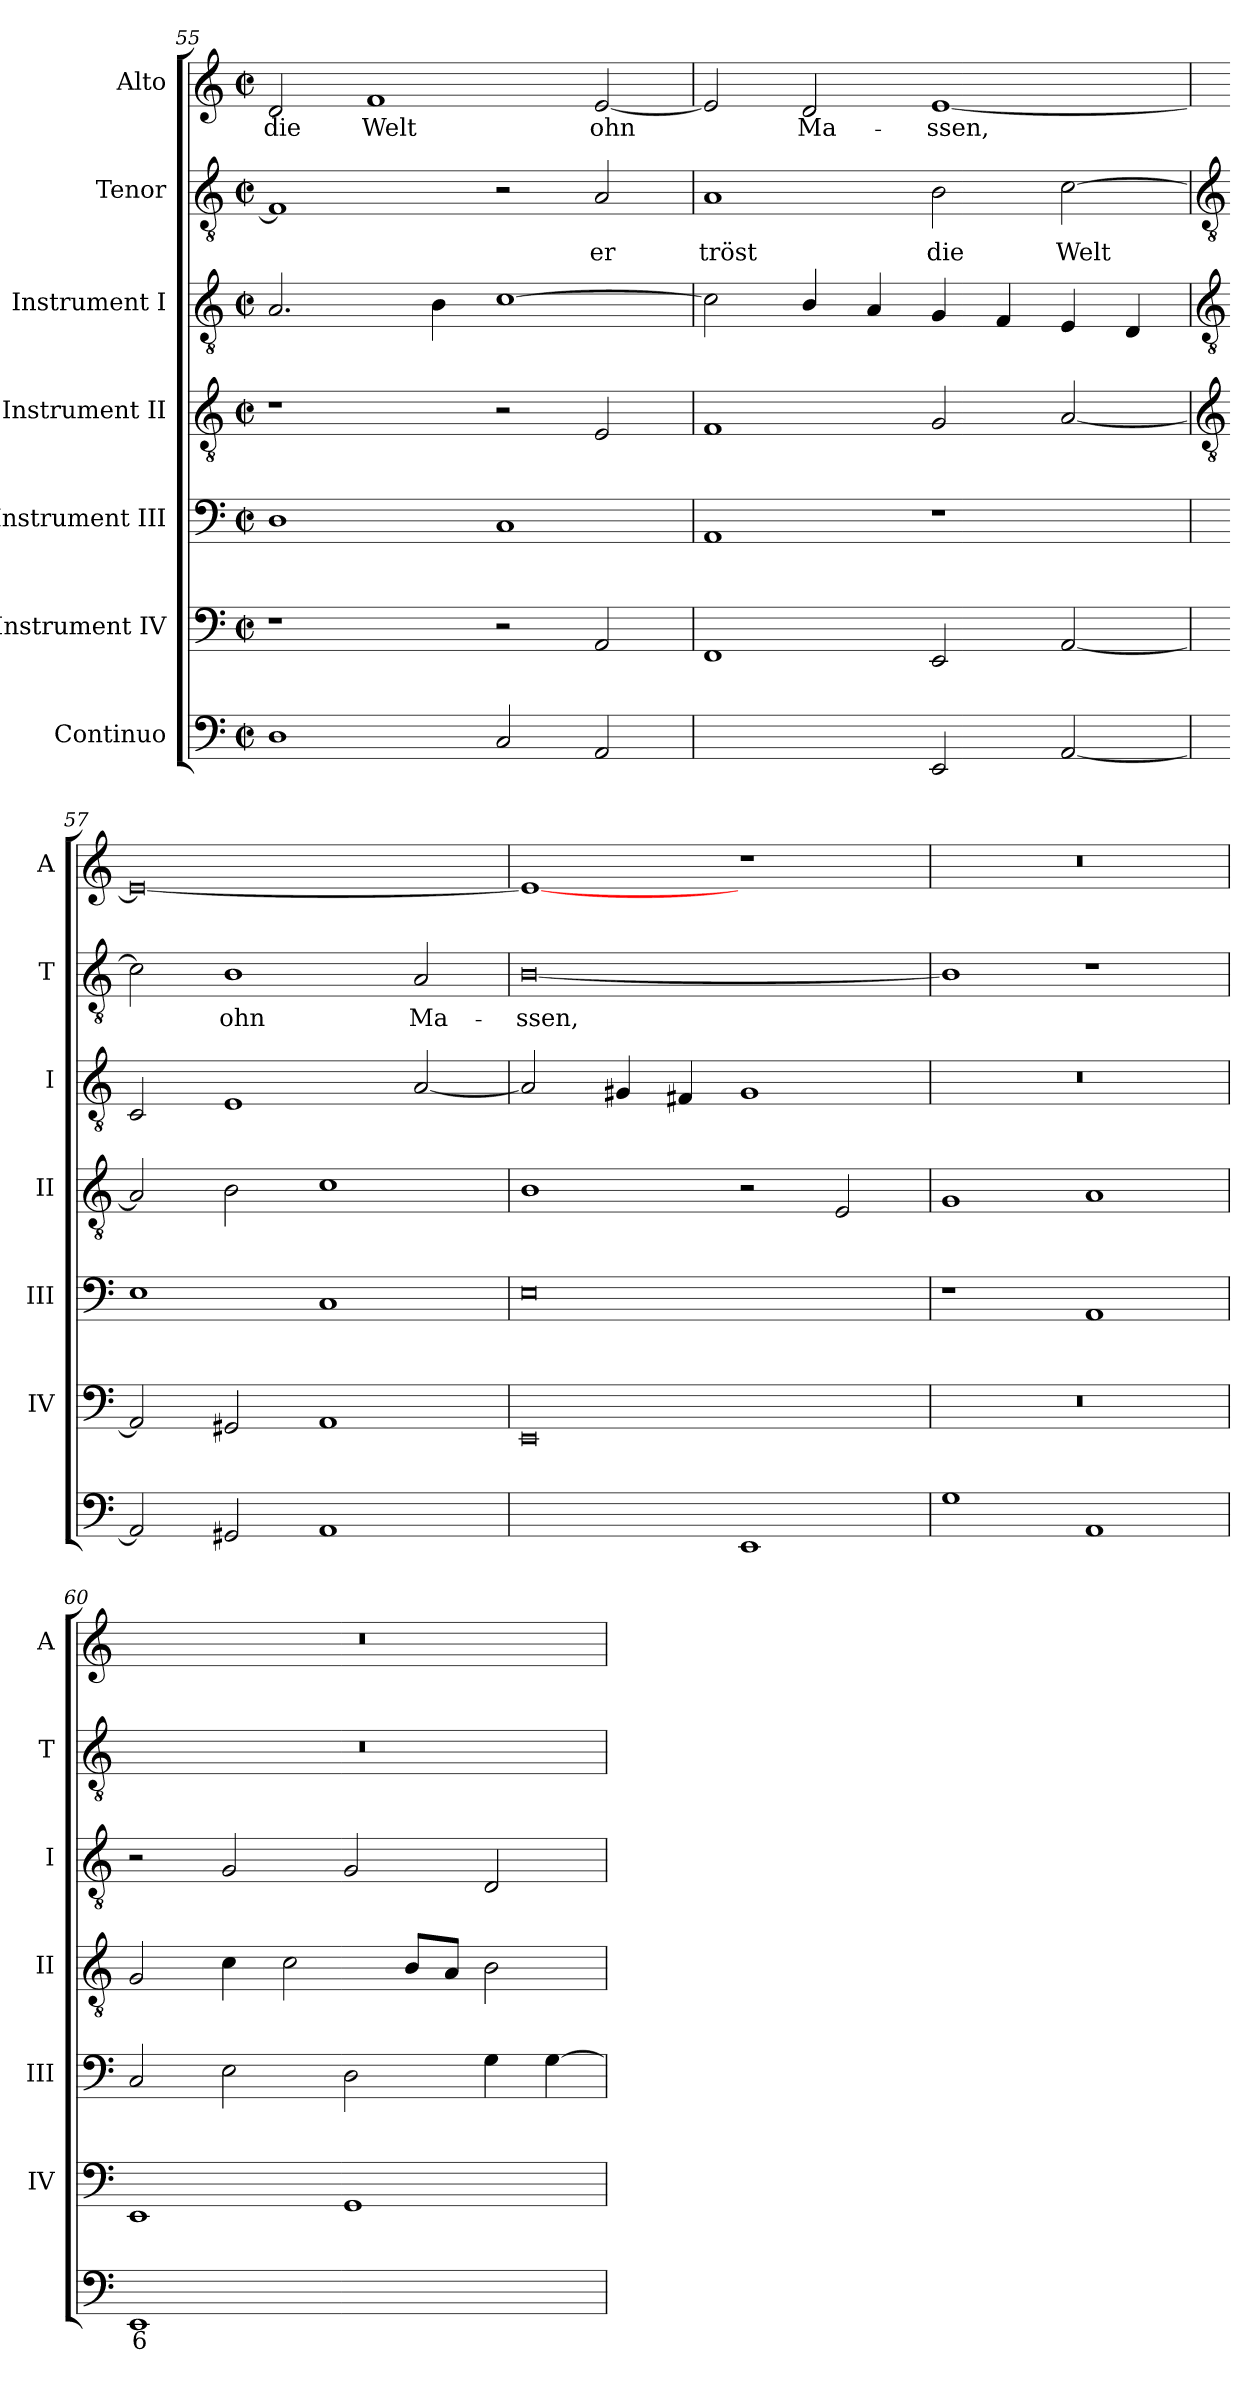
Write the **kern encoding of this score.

**kern	**text	**kern	**kern	**kern	**kern	**kern	**text	**kern	**text
*part7	*part7	*part6	*part5	*part4	*part3	*part2	*part2	*part1	*part1
*staff7	*staff7	*staff6	*staff5	*staff4	*staff3	*staff2	*staff2	*staff1	*staff1
*I"Continuo	*	*I"Instrument IV	*I"Instrument III	*I"Instrument II	*I"Instrument I	*I"Tenor	*	*I"Alto	*
*	*	*I'IV	*I'III	*I'II	*I'I	*I'T	*	*I'A	*
*clefF4	*	*clefF4	*clefF4	*clefGv2	*clefGv2	*clefGv2	*	*clefG2	*
*k[]	*	*k[]	*k[]	*k[]	*k[]	*k[]	*	*k[]	*
*C:	*	*C:	*C:	*C:	*C:	*C:	*	*C:	*
*M4/2	*	*M4/2	*M4/2	*M4/2	*M4/2	*M4/2	*	*M4/2	*
*met(c|)	*	*met(c|)	*met(c|)	*met(c|)	*met(c|)	*met(c|)	*	*met(c|)	*
=55	=55	=55	=55	=55	=55	=55	=55	=55	=55
!	!	!	!	!	!	!	!	!	!LO:LY:b
1D	.	1r	1D	1r	2.A	1F]	.	2d	die
!	!	!	!	!	!	!	!	!	!LO:LY:b
.	.	.	.	.	.	.	.	1f	Welt
.	.	.	.	.	4B	.	.	.	.
2C	.	2r	1C	2r	[1c	2r	.	.	.
!	!	!	!	!	!	!	!LO:LY:b	!	!LO:LY:b
2AA	.	2AA	.	2E	.	2A	er	[2e	ohn
=56	=56	=56	=56	=56	=56	=56	=56	=56	=56
!	!LO:LY:b	!	!	!	!	!	!LO:LY:b	!	!
[2FFyy	7	1FF	1AA	1F	2c]	1A	tröst	2e]	.
!	!LO:LY:b	!	!	!	!	!	!	!	!LO:LY:b
2FFyy]	6	.	.	.	4B/	.	.	2d	Ma-
.	.	.	.	.	4A	.	.	.	.
!	!	!	!	!	!	!	!LO:LY:b	!	!LO:LY:b
2EE	.	2EE	1r	2G	4G	2B	die	[1e	-ssen,
.	.	.	.	.	4F	.	.	.	.
!	!	!	!	!	!	!	!LO:LY:b	!	!
[2AA	.	[2AA	.	[2A	4E	[2c	Welt	.	.
.	.	.	.	.	4D	.	.	.	.
!!LO:LB:g=z
=57	=57	=57	=57	=57	=57	=57	=57	=57	=57
*	*	*	*	*clefGv2	*clefGv2	*clefGv2	*	*	*
2AA]	.	2AA]	1E	2A]	2C	2c]	.	0e_	.
!	!	!	!	!	!	!	!LO:LY:b	!	!
2GG#X	.	2GG#X	.	2B	1E	1B	ohn	.	.
1AA	.	1AA	1C	1c	.	.	.	.	.
!	!	!	!	!	!	!	!LO:LY:b	!	!
.	.	.	.	.	[2A	2A	Ma-	.	.
=58	=58	=58	=58	=58	=58	=58	=58	=58	=58
!	!	!	!	!	!	!	!LO:LY:b	!	!
[2EEyy	.	0EE	0E	1B	2A]	[0B/	-ssen,	1e_	.
2EEyy]	.	.	.	.	4G#X	.	.	.	.
.	.	.	.	.	4F#X	.	.	.	.
1EE	.	.	.	2r	1G#	.	.	1r	.
.	.	.	.	2E	.	.	.	.	.
=59	=59	=59	=59	=59	=59	=59	=59	=59	=59
1G	.	0r	1r	1G	0r	1B/]	.	0r	.
1AA	.	.	1AA	1A	.	1r	.	.	.
=60	=60	=60	=60	=60	=60	=60	=60	=60	=60
!	!LO:LY:b	!	!	!	!	!	!	!	!
1EE	6	1EE	2C	2G	2r	0r	.	0r	.
.	.	.	2E	4c	2G	.	.	.	.
.	.	.	.	2c	.	.	.	.	.
!	!LO:LY:b	!	!	!	!	!	!	!	!
[2GGyy	4	1GG	2D	.	2G	.	.	.	.
.	.	.	.	8BL	.	.	.	.	.
.	.	.	.	8AJ	.	.	.	.	.
!	!LO:LY:b	!	!	!	!	!	!	!	!
2GGyy]	3	.	4G	2B	2D	.	.	.	.
.	.	.	[4G	.	.	.	.	.	.
=	=	=	=	=	=	=	=	=	=
*-	*-	*-	*-	*-	*-	*-	*-	*-	*-
